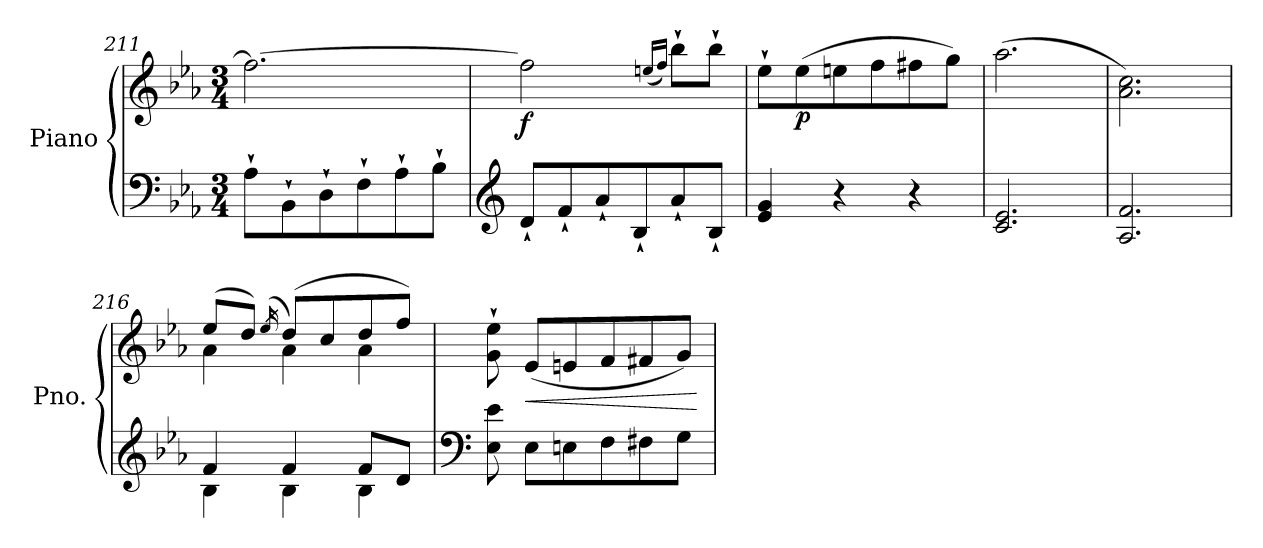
**kern	**kern	**dynam
*part1	*part1	*part1
*staff2	*staff1	*staff1/2
*I"Piano	*	*
*I'Pno.	*	*
*clefF4	*clefG2	*
*k[b-e-a-]	*k[b-e-a-]	*
*M3/4	*M3/4	*
=211	=211	=211
8A-`\L	2.ff\_	.
8BB-`\	.	.
8D`\	.	.
8F`\	.	.
8A-`\	.	.
8B-`\J	.	.
!!LO:PB:g=z
=212	=212	=212
*clefG2	*	*
!	!	!LO:DY:b
8d`/L	2ff\]	f
8f`/	.	.
8a-`/	.	.
8B-`/	.	.
.	(<16qeen/LL	.
.	16qff/JJ)	.
8a-`/	8bb-`\L	.
8B-`/J	8bb-`\J	.
=213	=213	=213
4e-/ 4g/	8ee-`\L	.
!	!	!LO:DY:b
.	(>8ee-\	p
4r	8een\	.
.	8ff\	.
4r	8ff#X\	.
.	8gg\J)	.
=214	=214	=214
2.c/ 2.e-/	(>2.aa-\	.
=215	=215	=215
2.A-/ 2.f/	2.a-\ 2.cc\)	.
=216	=216	=216
*^	*^	*
4f/	4B-\	(>8ee-/L	4a-\	.
.	.	8dd/J)	.	.
.	.	(<16qee-/	.	.
4f/	4B-\	(>8dd/L)	4a-\	.
.	.	8cc/	.	.
8f/L	4B-\	8dd/	4a-\	.
8d/J	.	8ff/J)	.	.
*v	*v	*	*	*
*	*v	*v	*
=217	=217	=217
*clefF4	*	*
8E-\ 8e-\	8g\` 8ee-\`	.
!	!	!LO:HP:b
8E-\L	(<8e-/L	<
8En\	8en/	.
8F\	8f/	.
8F#X\	8f#X/	.
8G\J	8g/J)	.
.	.	[
=	=	=
*-	*-	*-
